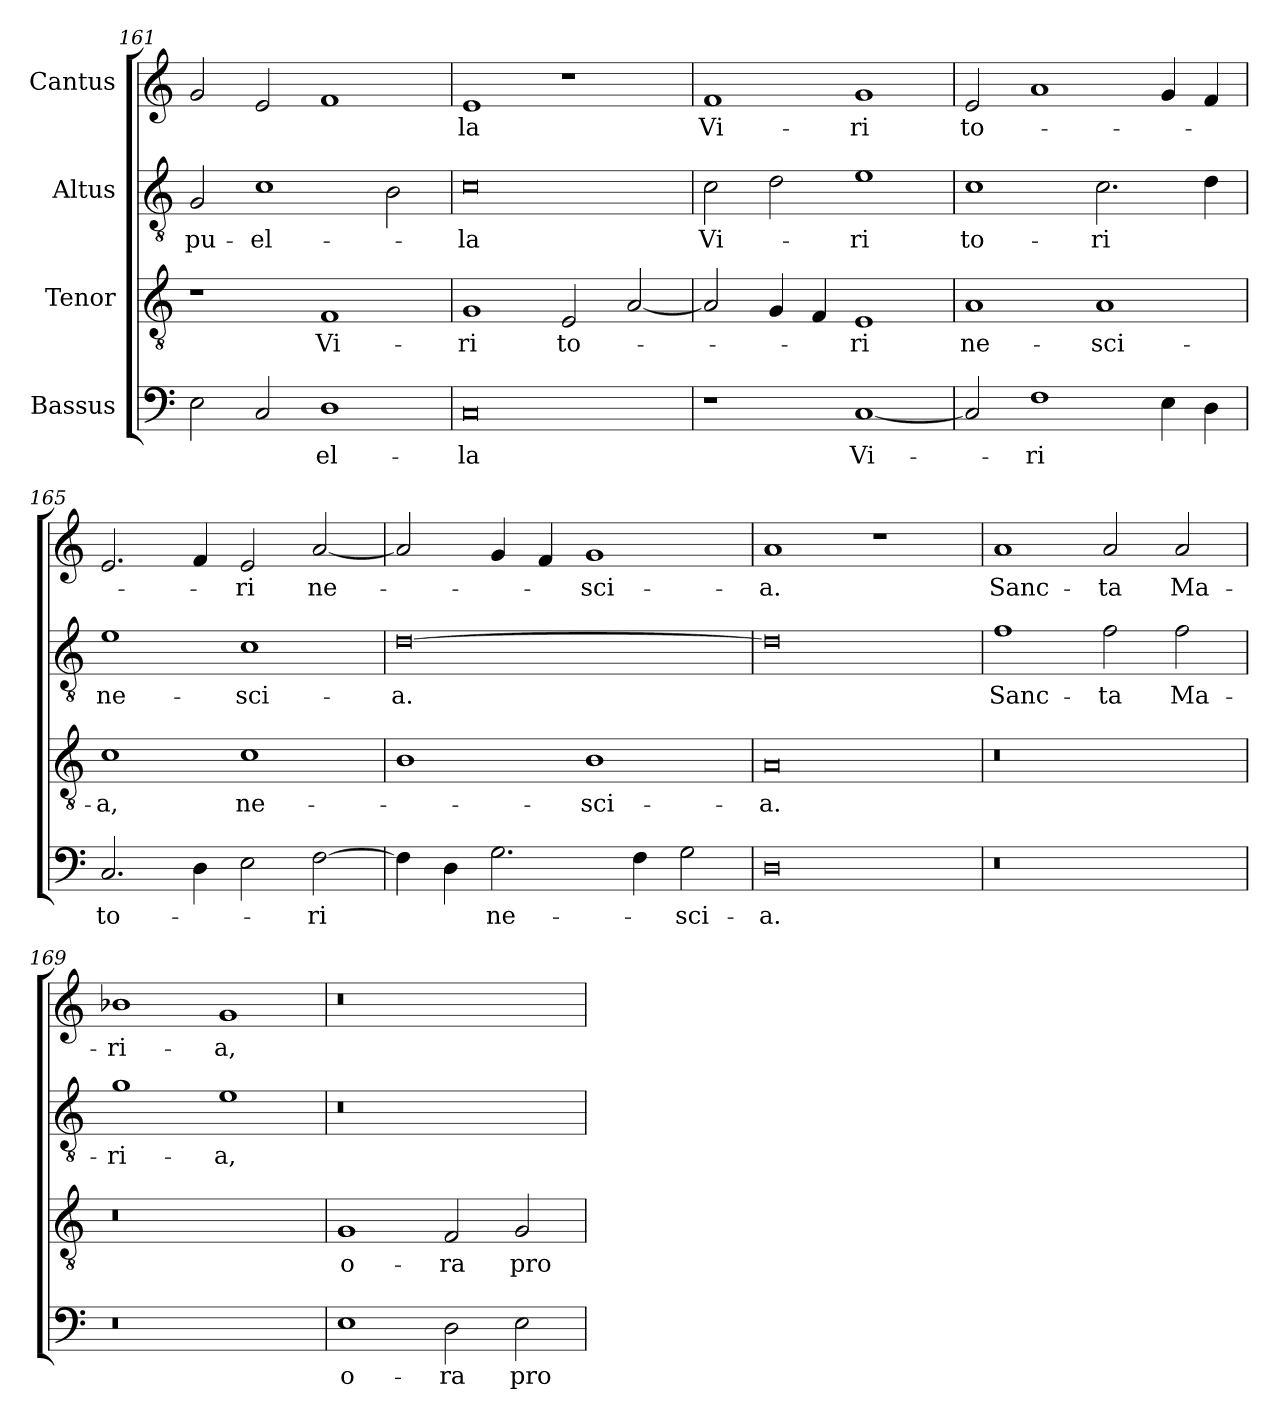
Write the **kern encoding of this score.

**kern	**text	**kern	**text	**kern	**text	**kern	**text
*part4	*part4	*part3	*part3	*part2	*part2	*part1	*part1
*staff4	*staff4	*staff3	*staff3	*staff2	*staff2	*staff1	*staff1
*I"Bassus	*	*I"Tenor	*	*I"Altus	*	*I"Cantus	*
*clefF4	*	*clefGv2	*	*clefGv2	*	*clefG2	*
*k[]	*	*k[]	*	*k[]	*	*k[]	*
*C:	*	*C:	*	*C:	*	*C:	*
=161	=161	=161	=161	=161	=161	=161	=161
2E\	.	1r	.	2G/	pu-	2g/	.
2C/	.	.	.	1c\	-el-	2e/	.
1D\	-el-	1F/	Vi-	.	.	1f/	.
.	.	.	.	2B\	.	.	.
!!LO:LB:g=z
=162	=162	=162	=162	=162	=162	=162	=162
0C/	-la	1G/	-ri	0c\	-la	1e/	-la
.	.	2E/	to-	.	.	1r	.
.	.	[2A/	.	.	.	.	.
=163	=163	=163	=163	=163	=163	=163	=163
1r	.	2A/]	.	2c\	Vi-	1f/	Vi-
.	.	4G/	.	2d\	.	.	.
.	.	4F/	.	.	.	.	.
[1C/	Vi-	1E/	-ri	1e\	-ri	1g/	-ri
=164	=164	=164	=164	=164	=164	=164	=164
2C/]	.	1A/	ne-	1c\	to-	2e/	to-
1F\	-ri	.	.	.	.	1a/	.
.	.	1A/	-sci-	2.c\	-ri	.	.
4E\	.	.	.	.	.	4g/	.
4D\	.	.	.	4d\	.	4f/	.
=165	=165	=165	=165	=165	=165	=165	=165
2.C/	to-	1c\	-a,	1e\	ne-	2.e/	.
4D\	.	.	.	.	.	4f/	.
!	!	!	!LO:LY:i	!	!	!	!
2E\	.	1c\	ne-	1c\	-sci-	2e/	-ri
[2F\	-ri	.	.	.	.	[2a/	ne-
=166	=166	=166	=166	=166	=166	=166	=166
4F\]	.	1B\	.	[0d\	-a.	2a/]	.
4D\	.	.	.	.	.	.	.
2.G\	ne-	.	.	.	.	4g/	.
.	.	.	.	.	.	4f/	.
!	!	!	!LO:LY:i	!	!	!	!
.	.	1B\	-sci-	.	.	1g/	-sci-
4F\	.	.	.	.	.	.	.
2G\	-sci-	.	.	.	.	.	.
=167	=167	=167	=167	=167	=167	=167	=167
!	!	!	!LO:LY:i	!	!	!	!
0D\	-a.	0A/	-a.	0d\]	.	1a/	-a.
.	.	.	.	.	.	1r	.
!!LO:LB:g=z
=168	=168	=168	=168	=168	=168	=168	=168
0r	.	0r	.	1f\	Sanc-	1a/	Sanc-
.	.	.	.	2f\	-ta	2a/	-ta
.	.	.	.	2f\	Ma-	2a/	Ma-
=169	=169	=169	=169	=169	=169	=169	=169
0r	.	0r	.	1g\	-ri-	1b-X\	-ri-
.	.	.	.	1e\	-a,	1g/	-a,
=170	=170	=170	=170	=170	=170	=170	=170
1E\	o-	1G/	o-	0r	.	0r	.
2D\	-ra	2F/	-ra	.	.	.	.
2E\	pro	2G/	pro	.	.	.	.
=	=	=	=	=	=	=	=
*-	*-	*-	*-	*-	*-	*-	*-
